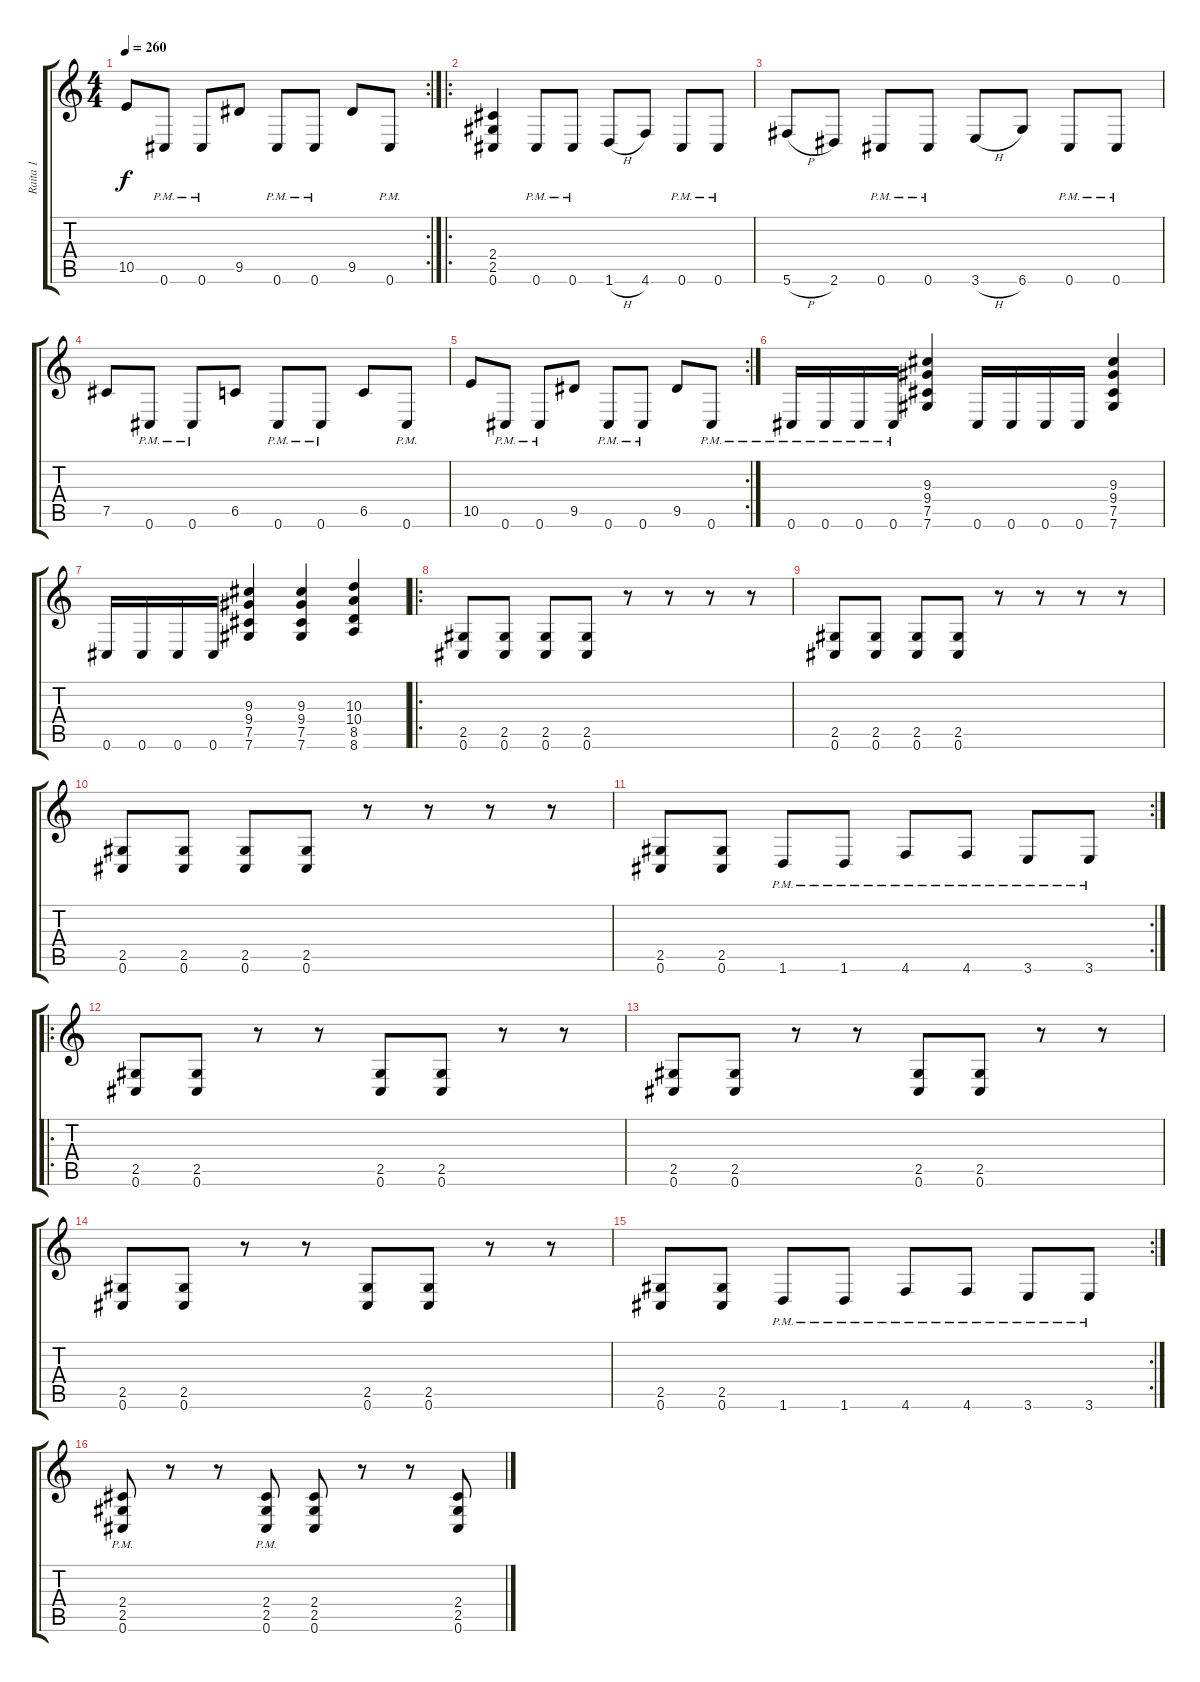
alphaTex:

\track ("Raita 1" "Raita 1") {instrument distortionguitar}
\staff {score tabs}
\tuning (Db4 Ab3 E3 B2 Gb2 Db2) {hide}
\rc 2
\ts (4 4)
\tempo 260
\clef g2
\ks c
10.5.8{dy f} 0.6{pm}.8 0.6{pm}.8 9.5.8 0.6{pm}.8 0.6{pm}.8 9.5.8 0.6{pm}.8 |
\ro
(2.4 2.5 0.6).4 0.6{pm}.8 0.6{pm}.8 1.6{h}.8 4.6.8 0.6{pm}.8 0.6{pm}.8 |
5.6{h}.8 2.6.8 0.6{pm}.8 0.6{pm}.8 3.6{h}.8 6.6.8 0.6{pm}.8 0.6{pm}.8 |
7.5.8 0.6{pm}.8 0.6{pm}.8 6.5.8 0.6{pm}.8 0.6{pm}.8 6.5.8 0.6{pm}.8 |
\rc 2
10.5.8 0.6{pm}.8 0.6{pm}.8 9.5.8 0.6{pm}.8 0.6{pm}.8 9.5.8 0.6{pm}.8 |
0.6{pm}.16 0.6{pm}.16 0.6{pm}.16 0.6{pm}.16 (9.3 9.4 7.5 7.6).4 0.6.16 0.6.16 0.6.16 0.6.16 (9.3 9.4 7.5 7.6).4 |
0.6.16 0.6.16 0.6.16 0.6.16 (9.3 9.4 7.5 7.6).4 (9.3 9.4 7.5 7.6).4 (10.3 10.4 8.5 8.6).4 |
\ro
(2.5 0.6).8 (2.5 0.6).8 (2.5 0.6).8 (2.5 0.6).8 r.8 r.8 r.8 r.8 |
(2.5 0.6).8 (2.5 0.6).8 (2.5 0.6).8 (2.5 0.6).8 r.8 r.8 r.8 r.8 |
(2.5 0.6).8 (2.5 0.6).8 (2.5 0.6).8 (2.5 0.6).8 r.8 r.8 r.8 r.8 |
\rc 2
(2.5 0.6).8 (2.5 0.6).8 1.6{pm}.8 1.6{pm}.8 4.6{pm}.8 4.6{pm}.8 3.6{pm}.8 3.6{pm}.8 |
\ro
(2.5 0.6).8 (2.5 0.6).8 r.8 r.8 (2.5 0.6).8 (2.5 0.6).8 r.8 r.8 |
(2.5 0.6).8 (2.5 0.6).8 r.8 r.8 (2.5 0.6).8 (2.5 0.6).8 r.8 r.8 |
(2.5 0.6).8 (2.5 0.6).8 r.8 r.8 (2.5 0.6).8 (2.5 0.6).8 r.8 r.8 |
\rc 2
(2.5 0.6).8 (2.5 0.6).8 1.6{pm}.8 1.6{pm}.8 4.6{pm}.8 4.6{pm}.8 3.6{pm}.8 3.6{pm}.8 |
(2.4{pm} 2.5{pm} 0.6{pm}).8 r.8 r.8 (2.4{pm} 2.5{pm} 0.6{pm}).8 (2.4 2.5 0.6).8 r.8 r.8 (2.4 2.5 0.6).8
